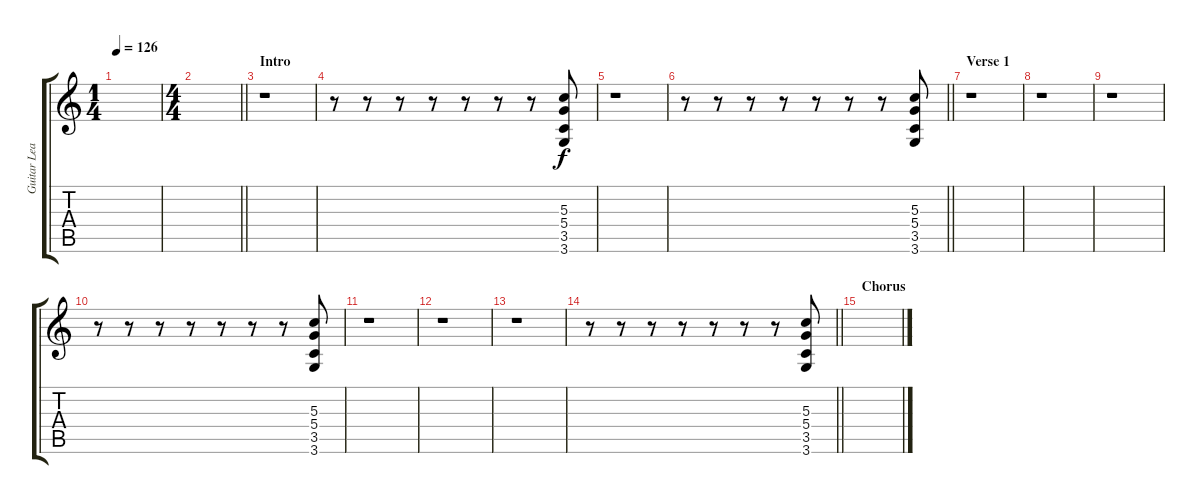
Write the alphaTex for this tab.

\track ("Guitar Lead" "Guitar Lea") {instrument distortionguitar}
\staff {score tabs}
\tuning (E4 B3 G3 D3 A2 E2) {hide}
\ts (1 4)
\tempo 126
\clef g2
\ks c
|
\ts (4 4)
\barLineRight lightlight
|
\section ("" "Intro")
r.1 |
r.8 r.8 r.8 r.8 r.8 r.8 r.8 (5.3 5.4 3.5 3.6).8 |
r.1 |
\barLineRight lightlight
r.8 r.8 r.8 r.8 r.8 r.8 r.8 (5.3 5.4 3.5 3.6).8 |
\section ("" "Verse 1")
r.1 |
r.1 |
r.1 |
r.8 r.8 r.8 r.8 r.8 r.8 r.8 (5.3 5.4 3.5 3.6).8 |
r.1 |
r.1 |
r.1 |
\barLineRight lightlight
r.8 r.8 r.8 r.8 r.8 r.8 r.8 (5.3 5.4 3.5 3.6).8 |
\section ("" "Chorus")
